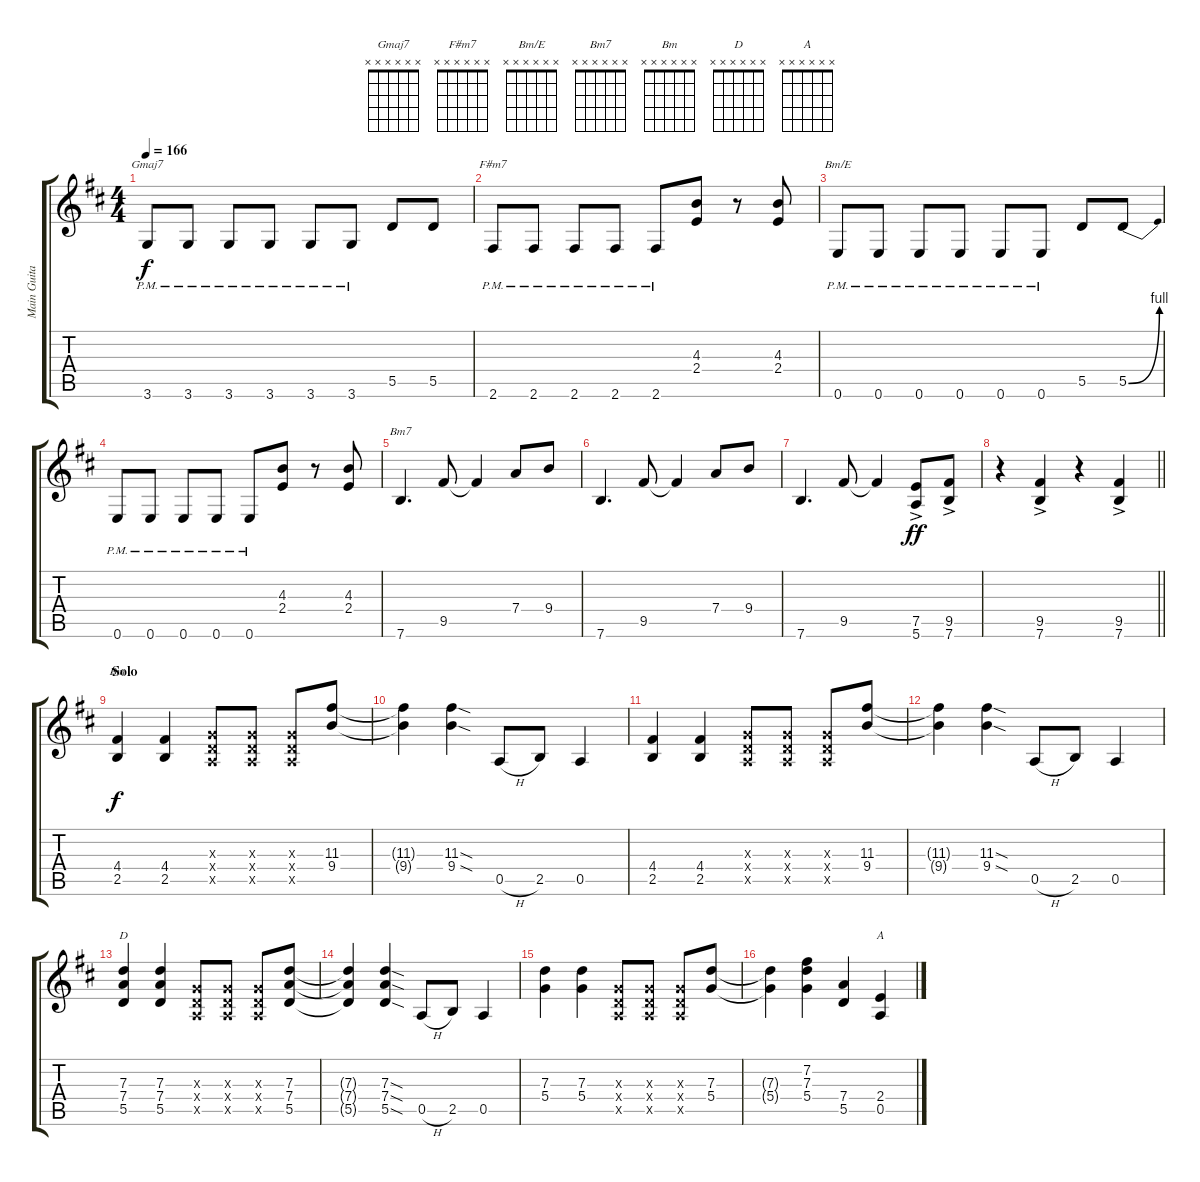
\track ("Main Guitar" "Main Guita") {instrument distortionguitar}
\staff {score tabs}
\tuning (E4 B3 G3 D3 A2 E2) {hide}
\chord ("Gmaj7" x x x x x x)
\chord ("F#m7" x x x x x x)
\chord ("Bm/E" x x x x x x)
\chord ("Bm7" x x x x x x)
\chord ("Bm" x x x x x x)
\chord ("D" x x x x x x)
\chord ("A" x x x x x x)
\ts (4 4)
\tempo 166
\clef g2
\ks d
3.6{pm}.8{ch "Gmaj7" dy f} 3.6{pm}.8 3.6{pm}.8 3.6{pm}.8 3.6{pm}.8 3.6{pm}.8 5.5.8 5.5.8 |
2.6{pm}.8{ch "F#m7"} 2.6{pm}.8 2.6{pm}.8 2.6{pm}.8 2.6{pm}.8 (4.3 2.4).8 r.8 (4.3 2.4).8 |
0.6{pm}.8{ch "Bm/E"} 0.6{pm}.8 0.6{pm}.8 0.6{pm}.8 0.6{pm}.8 0.6{pm}.8 5.5.8 5.5{be (bend 0 0 60 4)}.8 |
0.6{pm}.8 0.6{pm}.8 0.6{pm}.8 0.6{pm}.8 0.6{pm}.8 (4.3 2.4).8 r.8 (4.3 2.4).8 |
7.6.4{d ch "Bm7"} 9.5.8 9.5{t}.4 7.4.8 9.4.8 |
7.6.4{d} 9.5.8 9.5{t}.4 7.4.8 9.4.8 |
7.6.4{d} 9.5.8 9.5{t}.4 (7.5{ac} 5.6{ac}).8{dy ff} (9.5{ac} 7.6{ac}).8 |
\barLineRight lightlight
r.4 (9.5{ac} 7.6{ac}).4 r.4 (9.5{ac} 7.6{ac}).4 |
\section ("" "Solo")
(4.4 2.5).4{ch "Bm" dy f} (4.4 2.5).4 (0.3{x} 0.4{x} 0.5{x}).8 (0.3{x} 0.4{x} 0.5{x}).8 (0.3{x} 0.4{x} 0.5{x}).8 (11.3 9.4).8 |
(11.3{t} 9.4{t}).4 (11.3{sod} 9.4{sod}).4 0.5{h}.8 2.5.8 0.5.4 |
(4.4 2.5).4 (4.4 2.5).4 (0.3{x} 0.4{x} 0.5{x}).8 (0.3{x} 0.4{x} 0.5{x}).8 (0.3{x} 0.4{x} 0.5{x}).8 (11.3 9.4).8 |
(11.3{t} 9.4{t}).4 (11.3{sod} 9.4{sod}).4 0.5{h}.8 2.5.8 0.5.4 |
(7.3 7.4 5.5).4{ch "D"} (7.3 7.4 5.5).4 (0.3{x} 0.4{x} 0.5{x}).8 (0.3{x} 0.4{x} 0.5{x}).8 (0.3{x} 0.4{x} 0.5{x}).8 (7.3 7.4 5.5).8 |
(7.3{t} 7.4{t} 5.5{t}).4 (7.3{sod} 7.4{sod} 5.5{sod}).4 0.5{h}.8 2.5.8 0.5.4 |
(7.3 5.4).4 (7.3 5.4).4 (0.3{x} 0.4{x} 0.5{x}).8 (0.3{x} 0.4{x} 0.5{x}).8 (0.3{x} 0.4{x} 0.5{x}).8 (7.3 5.4).8 |
(7.3{t} 5.4{t}).4 (7.2 7.3 5.4).4 (7.4 5.5).4 (2.4 0.5).4{ch "A"}
